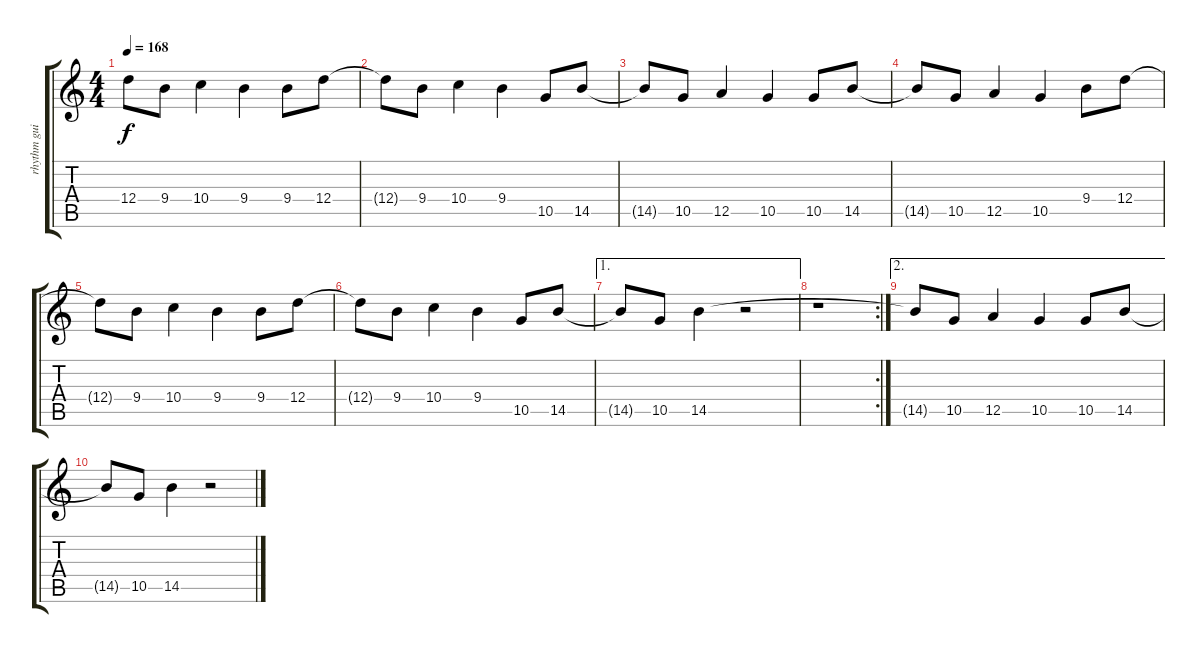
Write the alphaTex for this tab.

\track ("rhythm guitar" "rhythm gui") {instrument overdrivenguitar}
\staff {score tabs}
\tuning (E4 B3 G3 D3 A2 E2) {hide}
\ts (4 4)
\tempo 168
\clef g2
\ks c
12.4{t}.8{dy f} 9.4.8 10.4.4 9.4.4 9.4.8 12.4.8 |
12.4{t}.8 9.4.8 10.4.4 9.4.4 10.5.8 14.5.8 |
14.5{t}.8 10.5.8 12.5.4 10.5.4 10.5.8 14.5.8 |
14.5{t}.8 10.5.8 12.5.4 10.5.4 9.4.8 12.4.8 |
12.4{t}.8 9.4.8 10.4.4 9.4.4 9.4.8 12.4.8 |
12.4{t}.8 9.4.8 10.4.4 9.4.4 10.5.8 14.5.8 |
\ae 1
14.5{t}.8 10.5.8 14.5.4 r.2 |
\rc 2
r.1{volume 10} |
\ae 2
14.5{t}.8 10.5.8 12.5.4 10.5.4 10.5.8 14.5.8 |
14.5{t}.8 10.5.8 14.5.4 r.2
